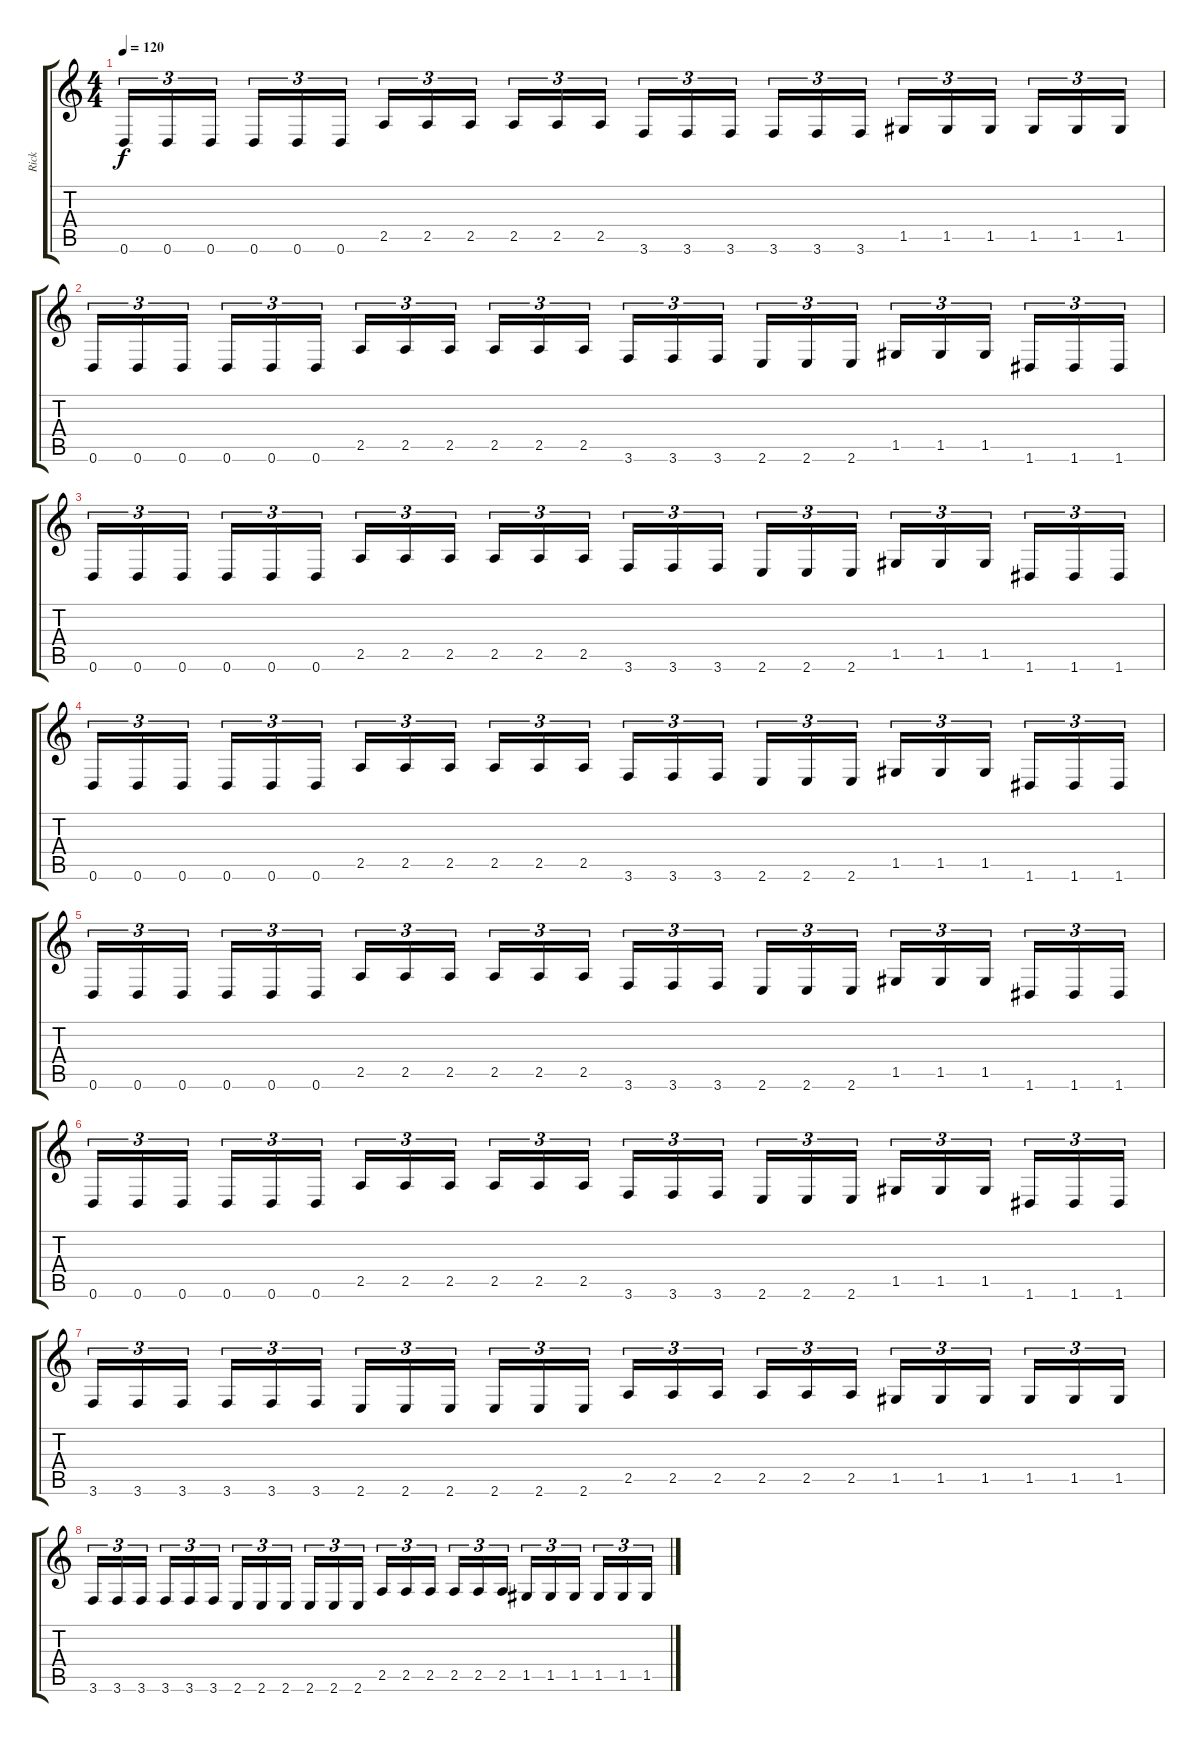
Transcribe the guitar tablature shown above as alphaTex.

\track ("Rick" "Rick") {instrument distortionguitar}
\staff {score tabs}
\tuning (D4 A3 F3 C3 G2 D2) {hide}
\ts (4 4)
\tempo 120
\clef g2
\ks c
0.6.16{tu (3 2) dy f} 0.6.16{tu (3 2)} 0.6.16{tu (3 2)} 0.6.16{tu (3 2)} 0.6.16{tu (3 2)} 0.6.16{tu (3 2)} 2.5.16{tu (3 2)} 2.5.16{tu (3 2)} 2.5.16{tu (3 2)} 2.5.16{tu (3 2)} 2.5.16{tu (3 2)} 2.5.16{tu (3 2)} 3.6.16{tu (3 2)} 3.6.16{tu (3 2)} 3.6.16{tu (3 2)} 3.6.16{tu (3 2)} 3.6.16{tu (3 2)} 3.6.16{tu (3 2)} 1.5.16{tu (3 2)} 1.5.16{tu (3 2)} 1.5.16{tu (3 2)} 1.5.16{tu (3 2)} 1.5.16{tu (3 2)} 1.5.16{tu (3 2)} |
0.6.16{tu (3 2)} 0.6.16{tu (3 2)} 0.6.16{tu (3 2)} 0.6.16{tu (3 2)} 0.6.16{tu (3 2)} 0.6.16{tu (3 2)} 2.5.16{tu (3 2)} 2.5.16{tu (3 2)} 2.5.16{tu (3 2)} 2.5.16{tu (3 2)} 2.5.16{tu (3 2)} 2.5.16{tu (3 2)} 3.6.16{tu (3 2)} 3.6.16{tu (3 2)} 3.6.16{tu (3 2)} 2.6.16{tu (3 2)} 2.6.16{tu (3 2)} 2.6.16{tu (3 2)} 1.5.16{tu (3 2)} 1.5.16{tu (3 2)} 1.5.16{tu (3 2)} 1.6.16{tu (3 2)} 1.6.16{tu (3 2)} 1.6.16{tu (3 2)} |
0.6.16{tu (3 2)} 0.6.16{tu (3 2)} 0.6.16{tu (3 2)} 0.6.16{tu (3 2)} 0.6.16{tu (3 2)} 0.6.16{tu (3 2)} 2.5.16{tu (3 2)} 2.5.16{tu (3 2)} 2.5.16{tu (3 2)} 2.5.16{tu (3 2)} 2.5.16{tu (3 2)} 2.5.16{tu (3 2)} 3.6.16{tu (3 2)} 3.6.16{tu (3 2)} 3.6.16{tu (3 2)} 2.6.16{tu (3 2)} 2.6.16{tu (3 2)} 2.6.16{tu (3 2)} 1.5.16{tu (3 2)} 1.5.16{tu (3 2)} 1.5.16{tu (3 2)} 1.6.16{tu (3 2)} 1.6.16{tu (3 2)} 1.6.16{tu (3 2)} |
0.6.16{tu (3 2)} 0.6.16{tu (3 2)} 0.6.16{tu (3 2)} 0.6.16{tu (3 2)} 0.6.16{tu (3 2)} 0.6.16{tu (3 2)} 2.5.16{tu (3 2)} 2.5.16{tu (3 2)} 2.5.16{tu (3 2)} 2.5.16{tu (3 2)} 2.5.16{tu (3 2)} 2.5.16{tu (3 2)} 3.6.16{tu (3 2)} 3.6.16{tu (3 2)} 3.6.16{tu (3 2)} 2.6.16{tu (3 2)} 2.6.16{tu (3 2)} 2.6.16{tu (3 2)} 1.5.16{tu (3 2)} 1.5.16{tu (3 2)} 1.5.16{tu (3 2)} 1.6.16{tu (3 2)} 1.6.16{tu (3 2)} 1.6.16{tu (3 2)} |
0.6.16{tu (3 2)} 0.6.16{tu (3 2)} 0.6.16{tu (3 2)} 0.6.16{tu (3 2)} 0.6.16{tu (3 2)} 0.6.16{tu (3 2)} 2.5.16{tu (3 2)} 2.5.16{tu (3 2)} 2.5.16{tu (3 2)} 2.5.16{tu (3 2)} 2.5.16{tu (3 2)} 2.5.16{tu (3 2)} 3.6.16{tu (3 2)} 3.6.16{tu (3 2)} 3.6.16{tu (3 2)} 2.6.16{tu (3 2)} 2.6.16{tu (3 2)} 2.6.16{tu (3 2)} 1.5.16{tu (3 2)} 1.5.16{tu (3 2)} 1.5.16{tu (3 2)} 1.6.16{tu (3 2)} 1.6.16{tu (3 2)} 1.6.16{tu (3 2)} |
0.6.16{tu (3 2)} 0.6.16{tu (3 2)} 0.6.16{tu (3 2)} 0.6.16{tu (3 2)} 0.6.16{tu (3 2)} 0.6.16{tu (3 2)} 2.5.16{tu (3 2)} 2.5.16{tu (3 2)} 2.5.16{tu (3 2)} 2.5.16{tu (3 2)} 2.5.16{tu (3 2)} 2.5.16{tu (3 2)} 3.6.16{tu (3 2)} 3.6.16{tu (3 2)} 3.6.16{tu (3 2)} 2.6.16{tu (3 2)} 2.6.16{tu (3 2)} 2.6.16{tu (3 2)} 1.5.16{tu (3 2)} 1.5.16{tu (3 2)} 1.5.16{tu (3 2)} 1.6.16{tu (3 2)} 1.6.16{tu (3 2)} 1.6.16{tu (3 2)} |
3.6.16{tu (3 2)} 3.6.16{tu (3 2)} 3.6.16{tu (3 2)} 3.6.16{tu (3 2)} 3.6.16{tu (3 2)} 3.6.16{tu (3 2)} 2.6.16{tu (3 2)} 2.6.16{tu (3 2)} 2.6.16{tu (3 2)} 2.6.16{tu (3 2)} 2.6.16{tu (3 2)} 2.6.16{tu (3 2)} 2.5.16{tu (3 2)} 2.5.16{tu (3 2)} 2.5.16{tu (3 2)} 2.5.16{tu (3 2)} 2.5.16{tu (3 2)} 2.5.16{tu (3 2)} 1.5.16{tu (3 2)} 1.5.16{tu (3 2)} 1.5.16{tu (3 2)} 1.5.16{tu (3 2)} 1.5.16{tu (3 2)} 1.5.16{tu (3 2)} |
3.6.16{tu (3 2)} 3.6.16{tu (3 2)} 3.6.16{tu (3 2)} 3.6.16{tu (3 2)} 3.6.16{tu (3 2)} 3.6.16{tu (3 2)} 2.6.16{tu (3 2)} 2.6.16{tu (3 2)} 2.6.16{tu (3 2)} 2.6.16{tu (3 2)} 2.6.16{tu (3 2)} 2.6.16{tu (3 2)} 2.5.16{tu (3 2)} 2.5.16{tu (3 2)} 2.5.16{tu (3 2)} 2.5.16{tu (3 2)} 2.5.16{tu (3 2)} 2.5.16{tu (3 2)} 1.5.16{tu (3 2)} 1.5.16{tu (3 2)} 1.5.16{tu (3 2)} 1.5.16{tu (3 2)} 1.5.16{tu (3 2)} 1.5.16{tu (3 2)}
